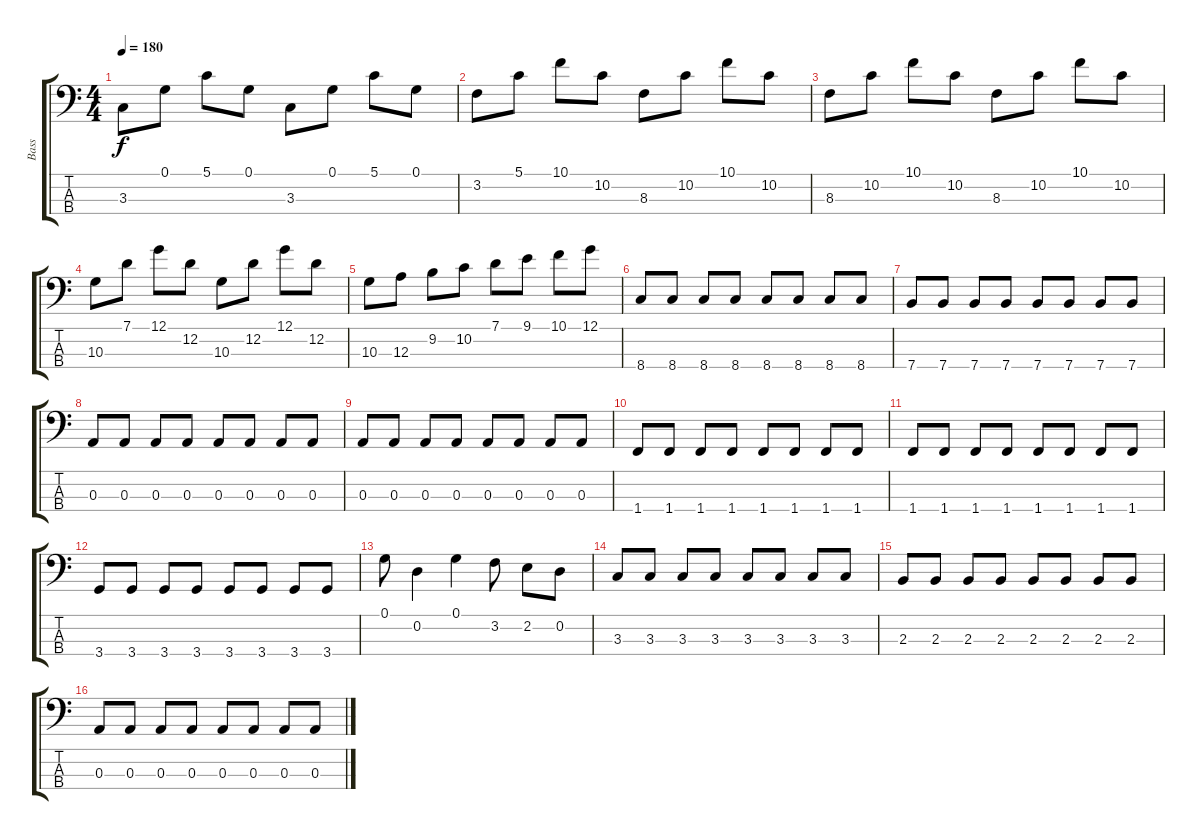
\track ("Bass" "Bass") {instrument electricbassfinger}
\staff {score tabs}
\tuning (G2 D2 A1 E1) {hide}
\ts (4 4)
\tempo 180
\clef f4
\ks c
3.3.8{dy f} 0.1.8 5.1.8 0.1.8 3.3.8 0.1.8 5.1.8 0.1.8 |
3.2.8 5.1.8 10.1.8 10.2.8 8.3.8 10.2.8 10.1.8 10.2.8 |
8.3.8 10.2.8 10.1.8 10.2.8 8.3.8 10.2.8 10.1.8 10.2.8 |
10.3.8 7.1.8 12.1.8 12.2.8 10.3.8 12.2.8 12.1.8 12.2.8 |
10.3.8 12.3.8 9.2.8 10.2.8 7.1.8 9.1.8 10.1.8 12.1.8 |
8.4.8 8.4.8 8.4.8 8.4.8 8.4.8 8.4.8 8.4.8 8.4.8 |
7.4.8 7.4.8 7.4.8 7.4.8 7.4.8 7.4.8 7.4.8 7.4.8 |
0.3.8 0.3.8 0.3.8 0.3.8 0.3.8 0.3.8 0.3.8 0.3.8 |
0.3.8 0.3.8 0.3.8 0.3.8 0.3.8 0.3.8 0.3.8 0.3.8 |
1.4.8 1.4.8 1.4.8 1.4.8 1.4.8 1.4.8 1.4.8 1.4.8 |
1.4.8 1.4.8 1.4.8 1.4.8 1.4.8 1.4.8 1.4.8 1.4.8 |
3.4.8 3.4.8 3.4.8 3.4.8 3.4.8 3.4.8 3.4.8 3.4.8 |
0.1.8 0.2.4 0.1.4 3.2.8 2.2.8 0.2.8 |
3.3.8 3.3.8 3.3.8 3.3.8 3.3.8 3.3.8 3.3.8 3.3.8 |
2.3.8 2.3.8 2.3.8 2.3.8 2.3.8 2.3.8 2.3.8 2.3.8 |
0.3.8 0.3.8 0.3.8 0.3.8 0.3.8 0.3.8 0.3.8 0.3.8
